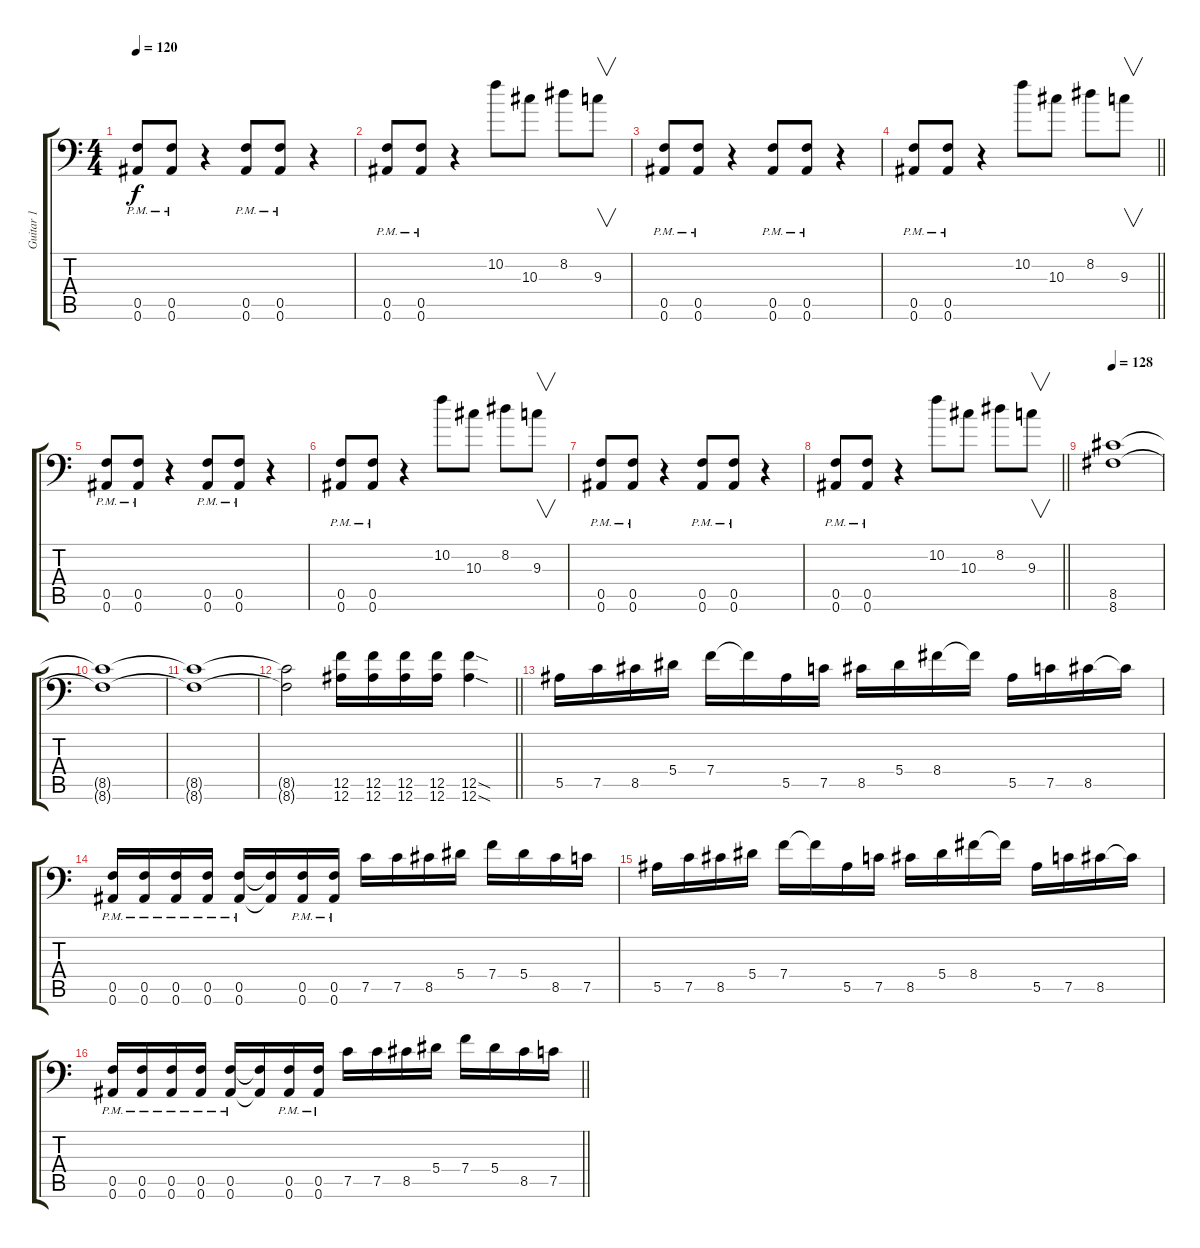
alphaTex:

\track ("Guitar 1" "Guitar 1") {instrument distortionguitar}
\staff {score tabs}
\tuning (C4 G3 Eb3 Bb2 F2 Bb1) {hide}
\ts (4 4)
\tempo 120
\clef f4
\ks c
(0.5{pm} 0.6{pm}).8{dy f} (0.5{pm} 0.6{pm}).8 r.4 (0.5{pm} 0.6{pm}).8 (0.5{pm} 0.6{pm}).8 r.4 |
(0.5{pm} 0.6{pm}).8 (0.5{pm} 0.6{pm}).8 r.4 10.2.8 10.3.8 8.2.8 9.3.8{v} |
(0.5{pm} 0.6{pm}).8 (0.5{pm} 0.6{pm}).8 r.4 (0.5{pm} 0.6{pm}).8 (0.5{pm} 0.6{pm}).8 r.4 |
\barLineRight lightlight
(0.5{pm} 0.6{pm}).8 (0.5{pm} 0.6{pm}).8 r.4 10.2.8 10.3.8 8.2.8 9.3.8{v} |
(0.5{pm} 0.6{pm}).8 (0.5{pm} 0.6{pm}).8 r.4 (0.5{pm} 0.6{pm}).8 (0.5{pm} 0.6{pm}).8 r.4 |
(0.5{pm} 0.6{pm}).8 (0.5{pm} 0.6{pm}).8 r.4 10.2.8 10.3.8 8.2.8 9.3.8{v} |
(0.5{pm} 0.6{pm}).8 (0.5{pm} 0.6{pm}).8 r.4 (0.5{pm} 0.6{pm}).8 (0.5{pm} 0.6{pm}).8 r.4 |
\barLineRight lightlight
(0.5{pm} 0.6{pm}).8 (0.5{pm} 0.6{pm}).8 r.4 10.2.8 10.3.8 8.2.8 9.3.8{v} |
\tempo 128
(8.5 8.6).1 |
(8.5{t} 8.6{t}).1 |
(8.5{t} 8.6{t}).1 |
\barLineRight lightlight
(8.5{t} 8.6{t}).2 (12.5 12.6).16 (12.5 12.6).16 (12.5 12.6).16 (12.5 12.6).16 (12.5{sod} 12.6{sod}).4 |
5.5.16 7.5.16 8.5.16 5.4.16 7.4.16 7.4{t}.16 5.5.16 7.5.16 8.5.16 5.4.16 8.4.16 8.4{t}.16 5.5.16 7.5.16 8.5.16 8.5{t}.16 |
(0.5{pm} 0.6{pm}).16 (0.5{pm} 0.6{pm}).16 (0.5{pm} 0.6{pm}).16 (0.5{pm} 0.6{pm}).16 (0.5{pm} 0.6{pm}).16 (0.5{t} 0.6{t}).16 (0.5{pm} 0.6{pm}).16 (0.5{pm} 0.6{pm}).16 7.5.16 7.5.16 8.5.16 5.4.16 7.4.16 5.4.16 8.5.16 7.5.16 |
5.5.16 7.5.16 8.5.16 5.4.16 7.4.16 7.4{t}.16 5.5.16 7.5.16 8.5.16 5.4.16 8.4.16 8.4{t}.16 5.5.16 7.5.16 8.5.16 8.5{t}.16 |
\barLineRight lightlight
(0.5{pm} 0.6{pm}).16 (0.5{pm} 0.6{pm}).16 (0.5{pm} 0.6{pm}).16 (0.5{pm} 0.6{pm}).16 (0.5{pm} 0.6{pm}).16 (0.5{t} 0.6{t}).16 (0.5{pm} 0.6{pm}).16 (0.5{pm} 0.6{pm}).16 7.5.16 7.5.16 8.5.16 5.4.16 7.4.16 5.4.16 8.5.16 7.5.16
